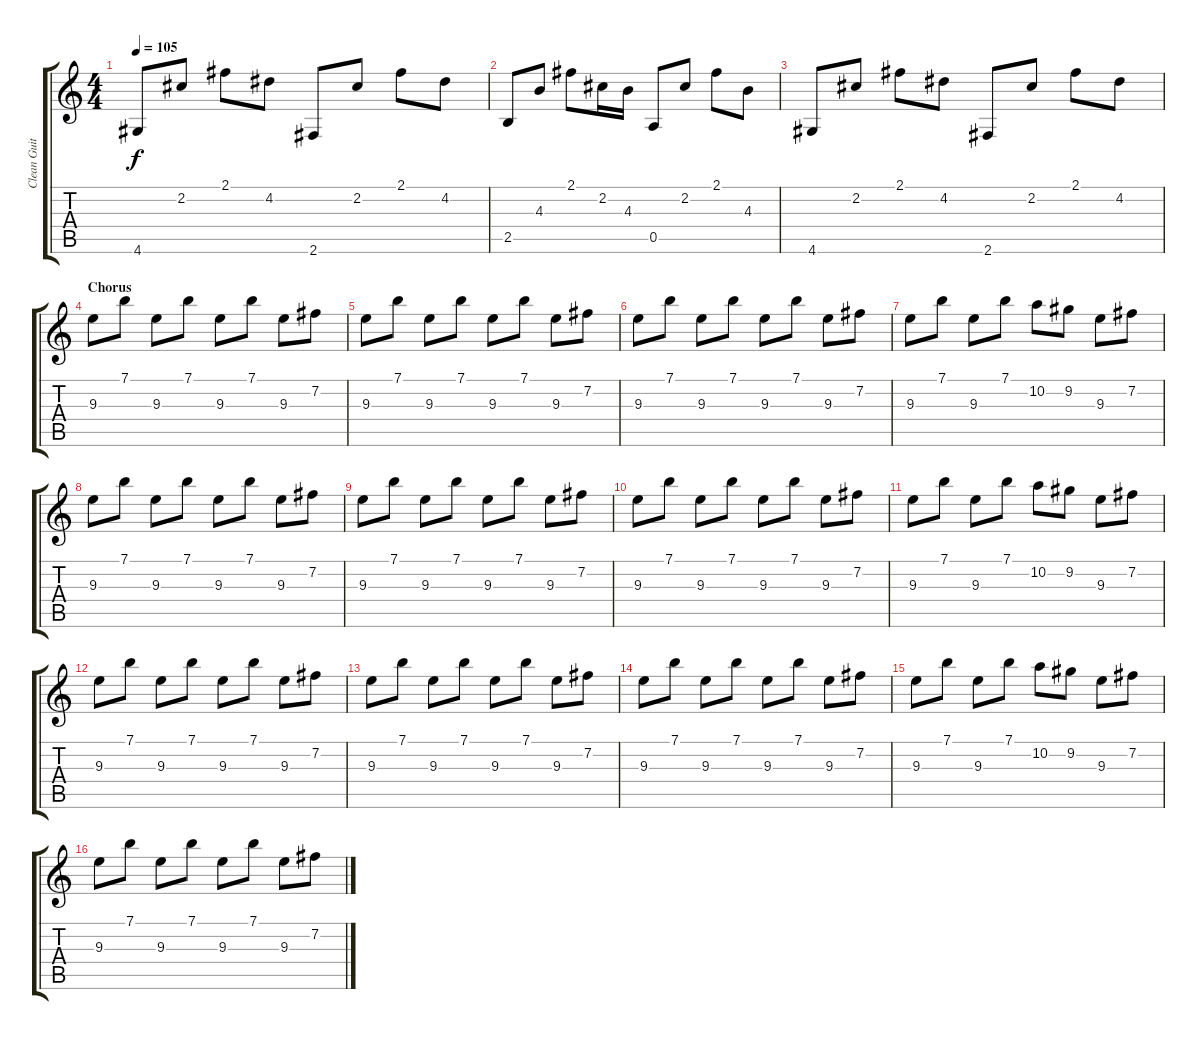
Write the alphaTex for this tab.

\track ("Clean Guitar" "Clean Guit") {instrument electricguitarclean}
\staff {score tabs}
\tuning (E4 B3 G3 D3 A2 E2) {hide}
\ts (4 4)
\tempo 105
\clef g2
\ks c
4.6.8{dy f} 2.2.8 2.1.8 4.2.8 2.6.8 2.2.8 2.1.8 4.2.8 |
2.5.8 4.3.8 2.1.8 2.2.16 4.3.16 0.5.8 2.2.8 2.1.8 4.3.8 |
4.6.8 2.2.8 2.1.8 4.2.8 2.6.8 2.2.8 2.1.8 4.2.8 |
\section ("" "Chorus")
9.3.8 7.1.8 9.3.8 7.1.8 9.3.8 7.1.8 9.3.8 7.2.8 |
9.3.8 7.1.8 9.3.8 7.1.8 9.3.8 7.1.8 9.3.8 7.2.8 |
9.3.8 7.1.8 9.3.8 7.1.8 9.3.8 7.1.8 9.3.8 7.2.8 |
9.3.8 7.1.8 9.3.8 7.1.8 10.2.8 9.2.8 9.3.8 7.2.8 |
9.3.8 7.1.8 9.3.8 7.1.8 9.3.8 7.1.8 9.3.8 7.2.8 |
9.3.8 7.1.8 9.3.8 7.1.8 9.3.8 7.1.8 9.3.8 7.2.8 |
9.3.8 7.1.8 9.3.8 7.1.8 9.3.8 7.1.8 9.3.8 7.2.8 |
9.3.8 7.1.8 9.3.8 7.1.8 10.2.8 9.2.8 9.3.8 7.2.8 |
9.3.8 7.1.8 9.3.8 7.1.8 9.3.8 7.1.8 9.3.8 7.2.8 |
9.3.8 7.1.8 9.3.8 7.1.8 9.3.8 7.1.8 9.3.8 7.2.8 |
9.3.8 7.1.8 9.3.8 7.1.8 9.3.8 7.1.8 9.3.8 7.2.8 |
9.3.8 7.1.8 9.3.8 7.1.8 10.2.8 9.2.8 9.3.8 7.2.8 |
9.3.8 7.1.8 9.3.8 7.1.8 9.3.8 7.1.8 9.3.8 7.2.8
